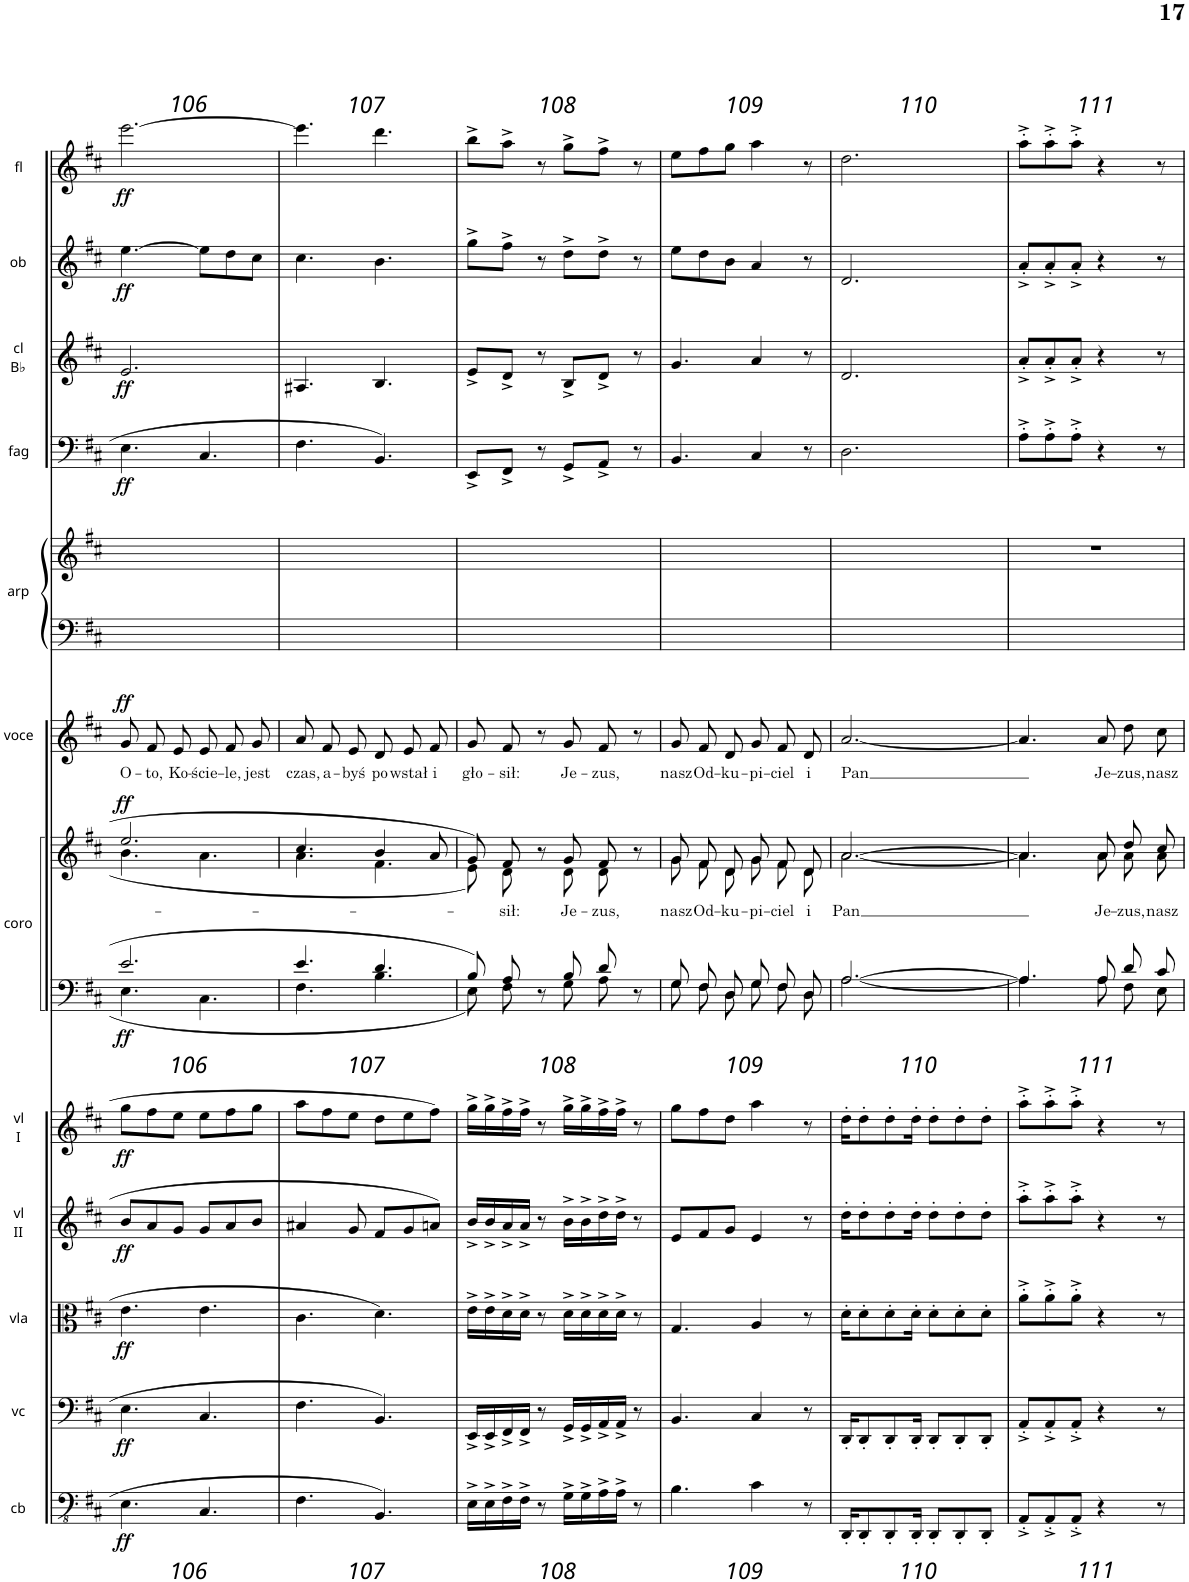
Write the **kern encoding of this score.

**kern	**dynam	**kern	**dynam	**kern	**dynam	**kern	**dynam	**kern	**dynam	**kern	**kern	**text	**dynam	**kern	**text	**dynam	**kern	**kern	**kern	**dynam	**kern	**dynam	**kern	**dynam	**kern	**dynam
*part12	*part12	*part11	*part11	*part10	*part10	*part9	*part9	*part8	*part8	*part7	*part7	*part7	*part7	*part6	*part6	*part6	*part5	*part5	*part4	*part4	*part3	*part3	*part2	*part2	*part1	*part1
*staff14	*staff14	*staff13	*staff13	*staff12	*staff12	*staff11	*staff11	*staff10	*staff10	*staff9	*staff8	*staff8	*staff8/9	*staff7	*staff7	*staff7	*staff6	*staff5	*staff4	*staff4	*staff3	*staff3	*staff2	*staff2	*staff1	*staff1
*I"contrabbassi	*	*I"violoncelli	*	*I"viole	*	*I"violini II	*	*I"violini I	*	*I"coro	*	*	*	*I"voce principale	*	*	*I"arpa	*	*I"fagotto	*	*I"clarinetto in Bb	*	*I"oboe	*	*I"flauto	*
*I'cb	*	*I'vc	*	*	*	*I'vl II	*	*I'vl I	*	*I'coro	*	*	*	*I'voce	*	*	*I'arp	*	*I'fag	*	*I'cl Bb	*	*I'ob	*	*I'fl	*
!!LO:PB:g=z
*clefFv4	*	*clefF4	*	*clefC3	*	*clefG2	*	*clefG2	*	*clefF4	*clefG2	*	*	*clefG2	*	*	*clefF4	*clefG2	*clefF4	*	*clefG2	*	*clefG2	*	*clefG2	*
*	*	*	*	*	*	*	*	*	*	*	*	*	*	*	*	*	*	*	*	*	*Trd1c2	*	*	*	*	*
*k[f#c#]	*	*k[f#c#]	*	*k[f#c#]	*	*k[f#c#]	*	*k[f#c#]	*	*k[f#c#]	*k[f#c#]	*	*	*k[f#c#]	*	*	*k[f#c#]	*k[f#c#]	*k[f#c#]	*	*k[f#c#]	*	*k[f#c#]	*	*k[f#c#]	*
*M6/8	*	*M6/8	*	*M6/8	*	*M6/8	*	*M6/8	*	*M6/8	*M6/8	*	*	*M6/8	*	*	*M6/8	*M6/8	*M6/8	*	*M6/8	*	*M6/8	*	*M6/8	*
=106	=106	=106	=106	=106	=106	=106	=106	=106	=106	=106	=106	=106	=106	=106	=106	=106	=106	=106	=106	=106	=106	=106	=106	=106	=106	=106
*	*	*	*	*	*	*	*	*	*	*^	*^	*	*	*	*	*	*	*	*	*	*	*	*	*	*	*
!	!LO:DY:b	!	!LO:DY:b	!	!LO:DY:b	!	!LO:DY:b	!	!LO:DY:b	!	!	!	!	!	!LO:DY:b=2	!	!LO:LY:b	!	!	!	!	!	!	!	!	!	!	!
!	!	!	!	!	!	!	!	!	!	!	!	!	!	!	!LO:DY:n=1:a	!	!	!LO:DY:a	!	!	!	!LO:DY:b	!	!LO:DY:b	!	!LO:DY:b	!	!LO:DY:b
4.EE\	ff	4.E\	ff	4.e\	ff	8b/L	ff	8gg\L	ff	2.e/	4.E\	2.ee/	4.b\	.	ff ff	8g/L	O-	ff	2.ryy	2.ryy	4.E\	ff	2.e/	ff	[4.ee\	ff	[2.eee\	ff
!	!	!	!	!	!	!	!	!	!	!	!	!	!	!	!	!	!LO:LY:b	!	!	!	!	!	!	!	!	!	!	!
.	.	.	.	.	.	8a/	.	8ff#\	.	.	.	.	.	.	.	8f#/	-to,	.	.	.	.	.	.	.	.	.	.	.
!	!	!	!	!	!	!	!	!	!	!	!	!	!	!	!	!	!LO:LY:b	!	!	!	!	!	!	!	!	!	!	!
.	.	.	.	.	.	8g/J	.	8ee\J	.	.	.	.	.	.	.	8e/J	Ko-	.	.	.	.	.	.	.	.	.	.	.
!	!	!	!	!	!	!	!	!	!	!	!	!	!	!	!	!	!LO:LY:b	!	!	!	!	!	!	!	!	!	!	!
4.CC#/	.	4.C#/	.	4.e\	.	8g/L	.	8ee\L	.	.	4.C#\	.	4.a\	.	.	8e/L	-ście-	.	.	.	4.C#/	.	.	.	8ee\L]	.	.	.
!	!	!	!	!	!	!	!	!	!	!	!	!	!	!	!	!	!LO:LY:b	!	!	!	!	!	!	!	!	!	!	!
.	.	.	.	.	.	8a/	.	8ff#\	.	.	.	.	.	.	.	8f#/	-le,	.	.	.	.	.	.	.	8dd\	.	.	.
!	!	!	!	!	!	!	!	!	!	!	!	!	!	!	!	!	!LO:LY:b	!	!	!	!	!	!	!	!	!	!	!
.	.	.	.	.	.	8b/J	.	8gg\J	.	.	.	.	.	.	.	8g/J	jest	.	.	.	.	.	.	.	8cc#\J	.	.	.
=107	=107	=107	=107	=107	=107	=107	=107	=107	=107	=107	=107	=107	=107	=107	=107	=107	=107	=107	=107	=107	=107	=107	=107	=107	=107	=107	=107	=107
!	!	!	!	!	!	!	!	!	!	!	!	!	!	!	!	!	!LO:LY:b	!	!	!	!	!	!	!	!	!	!	!
4.FF#\	.	4.F#\	.	4.c#\	.	4a#X/	.	8aa\L	.	4.e/	4.F#\	4.cc#/	4.a\	.	.	8a/L	czas,	.	2.ryy	2.ryy	4.F#\	.	4.A#X/	.	4.cc#\	.	4.eee\]	.
!	!	!	!	!	!	!	!	!	!	!	!	!	!	!	!	!	!LO:LY:b	!	!	!	!	!	!	!	!	!	!	!
.	.	.	.	.	.	.	.	8ff#\	.	.	.	.	.	.	.	8f#/	a-	.	.	.	.	.	.	.	.	.	.	.
!	!	!	!	!	!	!	!	!	!	!	!	!	!	!	!	!	!LO:LY:b	!	!	!	!	!	!	!	!	!	!	!
.	.	.	.	.	.	8g/	.	8ee\J	.	.	.	.	.	.	.	8e/J	-byś	.	.	.	.	.	.	.	.	.	.	.
!	!	!	!	!	!	!	!	!	!	!	!	!	!	!	!	!	!LO:LY:b	!	!	!	!	!	!	!	!	!	!	!
4.BBB/	.	4.BB/	.	4.d\	.	8f#/L	.	8dd\L	.	4.d/	4.B\	4b/	4.f#\	.	.	8d/L	po-	.	.	.	4.BB/	.	4.B/	.	4.b\	.	4.ddd\	.
!	!	!	!	!	!	!	!	!	!	!	!	!	!	!	!	!	!LO:LY:b	!	!	!	!	!	!	!	!	!	!	!
.	.	.	.	.	.	8g/	.	8ee\	.	.	.	.	.	.	.	8e/	-wstał	.	.	.	.	.	.	.	.	.	.	.
!	!	!	!	!	!	!	!	!	!	!	!	!	!	!	!	!	!LO:LY:b	!	!	!	!	!	!	!	!	!	!	!
.	.	.	.	.	.	8an/J	.	8ff#\J	.	.	.	8a/	.	.	.	8f#/J	i	.	.	.	.	.	.	.	.	.	.	.
=108	=108	=108	=108	=108	=108	=108	=108	=108	=108	=108	=108	=108	=108	=108	=108	=108	=108	=108	=108	=108	=108	=108	=108	=108	=108	=108	=108	=108
!	!	!	!	!	!	!	!	!	!	!	!	!	!	!	!	!	!LO:LY:b	!	!	!	!	!	!	!	!	!	!	!
16EE^\LL	.	16EE^/LL	.	16e^\LL	.	16b^/LL	.	16gg^\LL	.	8B/L	8E\L	8g/L	8e\L	.	.	8g/L	gło-	.	2.ryy	2.ryy	8EE^/L	.	8e^/L	.	8gg^\L	.	8bb^\L	.
16EE^\	.	16EE^/	.	16e^\	.	16b^/	.	16gg^\	.	.	.	.	.	.	.	.	.	.	.	.	.	.	.	.	.	.	.	.
!	!	!	!	!	!	!	!	!	!	!	!	!	!	!LO:LY:b	!	!	!LO:LY:b	!	!	!	!	!	!	!	!	!	!	!
16FF#^\	.	16FF#^/	.	16d^\	.	16a^/	.	16ff#^\	.	8A/J	8F#\J	8f#/J	8d\J	-sił:	.	8f#/J	-sił:	.	.	.	8FF#^/J	.	8d^/J	.	8ff#^\J	.	8aa^\J	.
16FF#^\JJ	.	16FF#^/JJ	.	16d^\JJ	.	16a^/JJ	.	16ff#^\JJ	.	.	.	.	.	.	.	.	.	.	.	.	.	.	.	.	.	.	.	.
8r	.	8r	.	8r	.	8r	.	8r	.	8r	8ryy	8r	8ryy	.	.	8r	.	.	.	.	8r	.	8r	.	8r	.	8r	.
!	!	!	!	!	!	!	!	!	!	!	!	!	!	!LO:LY:b	!	!	!LO:LY:b	!	!	!	!	!	!	!	!	!	!	!
16GG^\LL	.	16GG^/LL	.	16d^\LL	.	16b^\LL	.	16gg^\LL	.	8B/L	8G\L	8g/L	8d\L	Je-	.	8g/L	Je-	.	.	.	8GG^/L	.	8B^/L	.	8dd^\L	.	8gg^\L	.
16GG^\	.	16GG^/	.	16d^\	.	16b^\	.	16gg^\	.	.	.	.	.	.	.	.	.	.	.	.	.	.	.	.	.	.	.	.
!	!	!	!	!	!	!	!	!	!	!	!	!	!	!LO:LY:b	!	!	!LO:LY:b	!	!	!	!	!	!	!	!	!	!	!
16AA^\	.	16AA^/	.	16d^\	.	16dd^\	.	16ff#^\	.	8d/J	8A\J	8f#/J	8d\J	-zus,	.	8f#/J	-zus,	.	.	.	8AA^/J	.	8d^/J	.	8dd^\J	.	8ff#^\J	.
16AA^\JJ	.	16AA^/JJ	.	16d^\JJ	.	16dd^\JJ	.	16ff#^\JJ	.	.	.	.	.	.	.	.	.	.	.	.	.	.	.	.	.	.	.	.
8r	.	8r	.	8r	.	8r	.	8r	.	8r	8ryy	8r	8ryy	.	.	8r	.	.	.	.	8r	.	8r	.	8r	.	8r	.
=109	=109	=109	=109	=109	=109	=109	=109	=109	=109	=109	=109	=109	=109	=109	=109	=109	=109	=109	=109	=109	=109	=109	=109	=109	=109	=109	=109	=109
!	!	!	!	!	!	!	!	!	!	!	!	!	!	!LO:LY:b	!	!	!LO:LY:b	!	!	!	!	!	!	!	!	!	!	!
4.BB\	.	4.BB/	.	4.G/	.	8e/L	.	8gg\L	.	8G/L	8G\L	8g/L	8g\L	nasz	.	8g/L	nasz	.	2.ryy	2.ryy	4.BB/	.	4.g/	.	8ee\L	.	8ee\L	.
!	!	!	!	!	!	!	!	!	!	!	!	!	!	!LO:LY:b	!	!	!LO:LY:b	!	!	!	!	!	!	!	!	!	!	!
.	.	.	.	.	.	8f#/	.	8ff#\	.	8F#/	8F#\	8f#/	8f#\	Od-	.	8f#/	Od-	.	.	.	.	.	.	.	8dd\	.	8ff#\	.
!	!	!	!	!	!	!	!	!	!	!	!	!	!	!LO:LY:b	!	!	!LO:LY:b	!	!	!	!	!	!	!	!	!	!	!
.	.	.	.	.	.	8g/J	.	8dd\J	.	8D/J	8D\J	8d/J	8d\J	-ku-	.	8d/J	-ku-	.	.	.	.	.	.	.	8b\J	.	8gg\J	.
!	!	!	!	!	!	!	!	!	!	!	!	!	!	!LO:LY:b	!	!	!LO:LY:b	!	!	!	!	!	!	!	!	!	!	!
4C#\	.	4C#/	.	4A/	.	4e/	.	4aa\	.	8G/L	8G\L	8g/L	8g\L	-pi-	.	8g/L	-pi-	.	.	.	4C#/	.	4a/	.	4a/	.	4aa\	.
!	!	!	!	!	!	!	!	!	!	!	!	!	!	!LO:LY:b	!	!	!LO:LY:b	!	!	!	!	!	!	!	!	!	!	!
.	.	.	.	.	.	.	.	.	.	8F#/	8F#\	8f#/	8f#\	-ciel	.	8f#/	-ciel	.	.	.	.	.	.	.	.	.	.	.
!	!	!	!	!	!	!	!	!	!	!	!	!	!	!LO:LY:b	!	!	!LO:LY:b	!	!	!	!	!	!	!	!	!	!	!
8r	.	8r	.	8r	.	8r	.	8r	.	8D/J	8D\J	8d/J	8d\J	i	.	8d/J	i	.	.	.	8r	.	8r	.	8r	.	8r	.
=110	=110	=110	=110	=110	=110	=110	=110	=110	=110	=110	=110	=110	=110	=110	=110	=110	=110	=110	=110	=110	=110	=110	=110	=110	=110	=110	=110	=110
!	!	!	!	!	!	!	!	!	!	!	!	!	!	!LO:LY:b	!	!	!LO:LY:b	!	!	!	!	!	!	!	!	!	!	!
16DDD'/KL	.	16DD'/KL	.	16d'\KL	.	16dd'\KL	.	16dd'\KL	.	[2.A/	[2.A\	[2.a/	[2.a\	Pan	.	[2.a/	Pan	.	2.ryy	2.ryy	2.D\	.	2.d/	.	2.d/	.	2.dd\	.
8DDD'/	.	8DD'/	.	8d'\	.	8dd'\	.	8dd'\	.	.	.	.	.	.	.	.	.	.	.	.	.	.	.	.	.	.	.	.
8DDD'/	.	8DD'/	.	8d'\	.	8dd'\	.	8dd'\	.	.	.	.	.	.	.	.	.	.	.	.	.	.	.	.	.	.	.	.
16DDD'/Jk	.	16DD'/Jk	.	16d'\Jk	.	16dd'\Jk	.	16dd'\Jk	.	.	.	.	.	.	.	.	.	.	.	.	.	.	.	.	.	.	.	.
8DDD'/L	.	8DD'/L	.	8d'\L	.	8dd'\L	.	8dd'\L	.	.	.	.	.	.	.	.	.	.	.	.	.	.	.	.	.	.	.	.
8DDD'/	.	8DD'/	.	8d'\	.	8dd'\	.	8dd'\	.	.	.	.	.	.	.	.	.	.	.	.	.	.	.	.	.	.	.	.
8DDD'/J	.	8DD'/J	.	8d'\J	.	8dd'\J	.	8dd'\J	.	.	.	.	.	.	.	.	.	.	.	.	.	.	.	.	.	.	.	.
=111	=111	=111	=111	=111	=111	=111	=111	=111	=111	=111	=111	=111	=111	=111	=111	=111	=111	=111	=111	=111	=111	=111	=111	=111	=111	=111	=111	=111
8AAA'^/L	.	8AA'^/L	.	8a'^\L	.	8aa'^\L	.	8aa'^\L	.	4.A/]	4.A\]	4.a/]	4.a\]	.	.	4.a/]	.	.	2.ryy	2.r	8A'^\L	.	8a'^/L	.	8a'^/L	.	8aa'^\L	.
8AAA'^/	.	8AA'^/	.	8a'^\	.	8aa'^\	.	8aa'^\	.	.	.	.	.	.	.	.	.	.	.	.	8A'^\	.	8a'^/	.	8a'^/	.	8aa'^\	.
8AAA'^/J	.	8AA'^/J	.	8a'^\J	.	8aa'^\J	.	8aa'^\J	.	.	.	.	.	.	.	.	.	.	.	.	8A'^\J	.	8a'^/J	.	8a'^/J	.	8aa'^\J	.
!	!	!	!	!	!	!	!	!	!	!	!	!	!	!LO:LY:b	!	!	!LO:LY:b	!	!	!	!	!	!	!	!	!	!	!
4r	.	4r	.	4r	.	4r	.	4r	.	8A/L	8A\L	8a/L	8a\L	Je-	.	8a\L	Je-	.	.	.	4r	.	4r	.	4r	.	4r	.
!	!	!	!	!	!	!	!	!	!	!	!	!	!	!LO:LY:b	!	!	!LO:LY:b	!	!	!	!	!	!	!	!	!	!	!
.	.	.	.	.	.	.	.	.	.	8d/	8F#\	8dd/	8a\	-zus,	.	8dd\	-zus,	.	.	.	.	.	.	.	.	.	.	.
!	!	!	!	!	!	!	!	!	!	!	!	!	!	!LO:LY:b	!	!	!LO:LY:b	!	!	!	!	!	!	!	!	!	!	!
8r	.	8r	.	8r	.	8r	.	8r	.	8c#/J	8E\J	8cc#/J	8a\J	nasz	.	8cc#\J	nasz	.	.	.	8r	.	8r	.	8r	.	8r	.
*	*	*	*	*	*	*	*	*	*	*v	*v	*	*	*	*	*	*	*	*	*	*	*	*	*	*	*	*	*
*	*	*	*	*	*	*	*	*	*	*	*v	*v	*	*	*	*	*	*	*	*	*	*	*	*	*	*	*
=	=	=	=	=	=	=	=	=	=	=	=	=	=	=	=	=	=	=	=	=	=	=	=	=	=	=
*-	*-	*-	*-	*-	*-	*-	*-	*-	*-	*-	*-	*-	*-	*-	*-	*-	*-	*-	*-	*-	*-	*-	*-	*-	*-	*-
